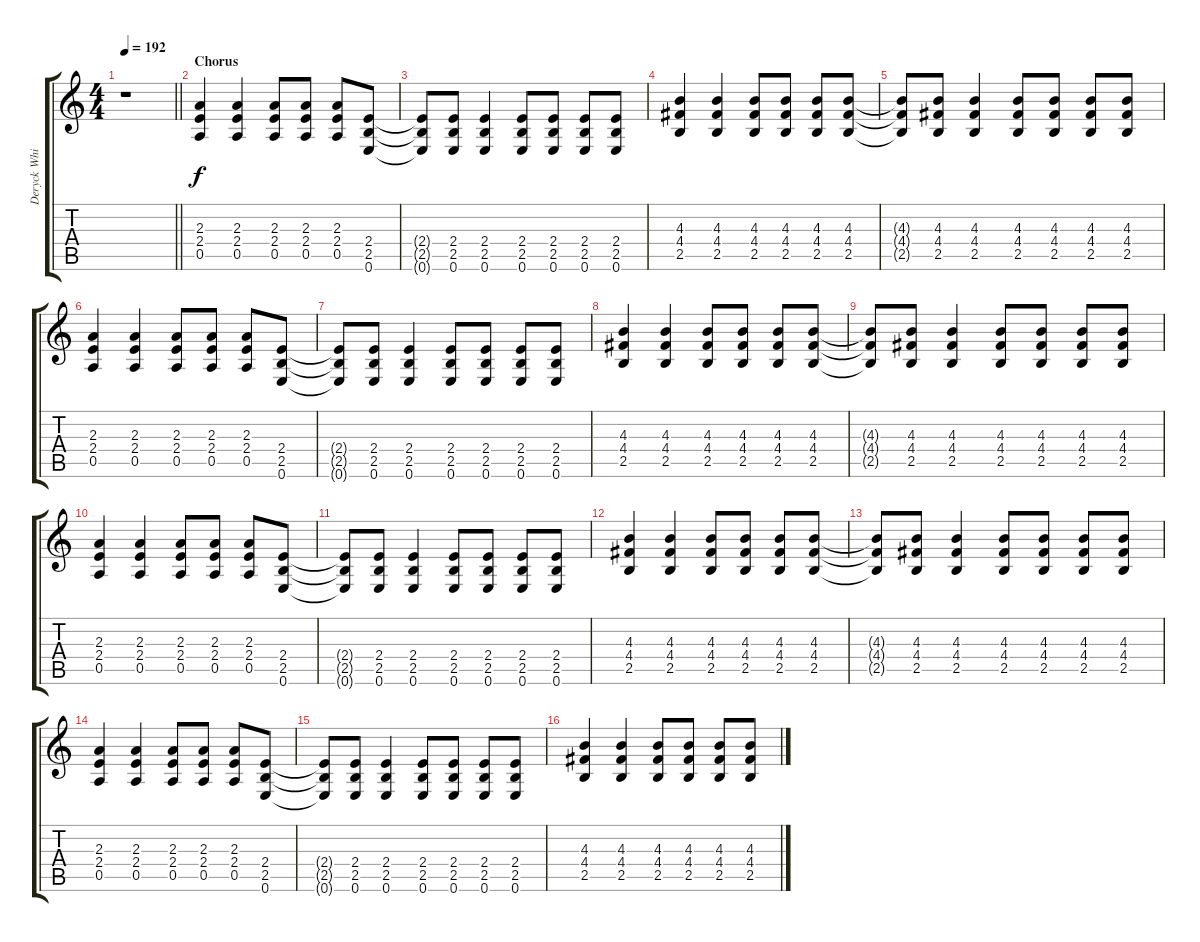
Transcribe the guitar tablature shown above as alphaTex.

\track ("Deryck Whibley Rhythm" "Deryck Whi") {instrument distortionguitar}
\staff {score tabs}
\tuning (E4 B3 G3 D3 A2 E2) {hide}
\ts (4 4)
\tempo 192
\clef g2
\barLineRight lightlight
\ks c
r.1{dy f} |
\section ("" "Chorus")
(2.3 2.4 0.5).4{volume 13 instrument distortionguitar} (2.3 2.4 0.5).4 (2.3 2.4 0.5).8 (2.3 2.4 0.5).8 (2.3 2.4 0.5).8 (2.4 2.5 0.6).8 |
(2.4{t} 2.5{t} 0.6{t}).8 (2.4 2.5 0.6).8 (2.4 2.5 0.6).4 (2.4 2.5 0.6).8 (2.4 2.5 0.6).8 (2.4 2.5 0.6).8 (2.4 2.5 0.6).8 |
(4.3 4.4 2.5).4 (4.3 4.4 2.5).4 (4.3 4.4 2.5).8 (4.3 4.4 2.5).8 (4.3 4.4 2.5).8 (4.3 4.4 2.5).8 |
(4.3{t} 4.4{t} 2.5{t}).8 (4.3 4.4 2.5).8 (4.3 4.4 2.5).4 (4.3 4.4 2.5).8 (4.3 4.4 2.5).8 (4.3 4.4 2.5).8 (4.3 4.4 2.5).8 |
(2.3 2.4 0.5).4 (2.3 2.4 0.5).4 (2.3 2.4 0.5).8 (2.3 2.4 0.5).8 (2.3 2.4 0.5).8 (2.4 2.5 0.6).8 |
(2.4{t} 2.5{t} 0.6{t}).8 (2.4 2.5 0.6).8 (2.4 2.5 0.6).4 (2.4 2.5 0.6).8 (2.4 2.5 0.6).8 (2.4 2.5 0.6).8 (2.4 2.5 0.6).8 |
(4.3 4.4 2.5).4 (4.3 4.4 2.5).4 (4.3 4.4 2.5).8 (4.3 4.4 2.5).8 (4.3 4.4 2.5).8 (4.3 4.4 2.5).8 |
(4.3{t} 4.4{t} 2.5{t}).8 (4.3 4.4 2.5).8 (4.3 4.4 2.5).4 (4.3 4.4 2.5).8 (4.3 4.4 2.5).8 (4.3 4.4 2.5).8 (4.3 4.4 2.5).8 |
(2.3 2.4 0.5).4 (2.3 2.4 0.5).4 (2.3 2.4 0.5).8 (2.3 2.4 0.5).8 (2.3 2.4 0.5).8 (2.4 2.5 0.6).8 |
(2.4{t} 2.5{t} 0.6{t}).8 (2.4 2.5 0.6).8 (2.4 2.5 0.6).4 (2.4 2.5 0.6).8 (2.4 2.5 0.6).8 (2.4 2.5 0.6).8 (2.4 2.5 0.6).8 |
(4.3 4.4 2.5).4 (4.3 4.4 2.5).4 (4.3 4.4 2.5).8 (4.3 4.4 2.5).8 (4.3 4.4 2.5).8 (4.3 4.4 2.5).8 |
(4.3{t} 4.4{t} 2.5{t}).8 (4.3 4.4 2.5).8 (4.3 4.4 2.5).4 (4.3 4.4 2.5).8 (4.3 4.4 2.5).8 (4.3 4.4 2.5).8 (4.3 4.4 2.5).8 |
(2.3 2.4 0.5).4 (2.3 2.4 0.5).4 (2.3 2.4 0.5).8 (2.3 2.4 0.5).8 (2.3 2.4 0.5).8 (2.4 2.5 0.6).8 |
(2.4{t} 2.5{t} 0.6{t}).8 (2.4 2.5 0.6).8 (2.4 2.5 0.6).4 (2.4 2.5 0.6).8 (2.4 2.5 0.6).8 (2.4 2.5 0.6).8 (2.4 2.5 0.6).8 |
(4.3 4.4 2.5).4 (4.3 4.4 2.5).4 (4.3 4.4 2.5).8 (4.3 4.4 2.5).8 (4.3 4.4 2.5).8 (4.3 4.4 2.5).8
